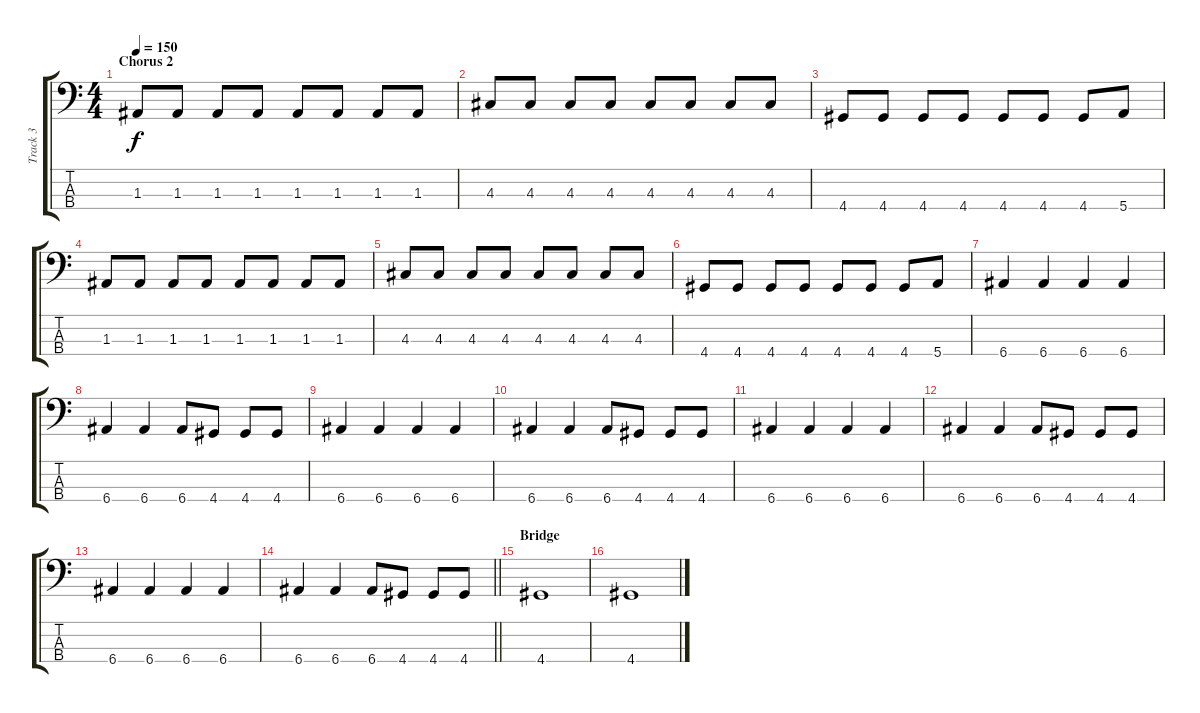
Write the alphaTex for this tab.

\track ("Track 3" "Track 3") {instrument electricbasspick}
\staff {score tabs}
\tuning (G2 D2 A1 E1) {hide}
\ts (4 4)
\section ("" "Chorus 2")
\tempo 150
\clef f4
\ks c
1.3.8{dy f} 1.3.8 1.3.8 1.3.8 1.3.8 1.3.8 1.3.8 1.3.8 |
4.3.8 4.3.8 4.3.8 4.3.8 4.3.8 4.3.8 4.3.8 4.3.8 |
4.4.8 4.4.8 4.4.8 4.4.8 4.4.8 4.4.8 4.4.8 5.4.8 |
1.3.8 1.3.8 1.3.8 1.3.8 1.3.8 1.3.8 1.3.8 1.3.8 |
4.3.8 4.3.8 4.3.8 4.3.8 4.3.8 4.3.8 4.3.8 4.3.8 |
4.4.8 4.4.8 4.4.8 4.4.8 4.4.8 4.4.8 4.4.8 5.4.8 |
6.4.4 6.4.4 6.4.4 6.4.4 |
6.4.4 6.4.4 6.4.8 4.4.8 4.4.8 4.4.8 |
6.4.4 6.4.4 6.4.4 6.4.4 |
6.4.4 6.4.4 6.4.8 4.4.8 4.4.8 4.4.8 |
6.4.4 6.4.4 6.4.4 6.4.4 |
6.4.4 6.4.4 6.4.8 4.4.8 4.4.8 4.4.8 |
6.4.4 6.4.4 6.4.4 6.4.4 |
\barLineRight lightlight
6.4.4 6.4.4 6.4.8 4.4.8 4.4.8 4.4.8 |
\section ("" "Bridge")
4.4.1 |
4.4.1
